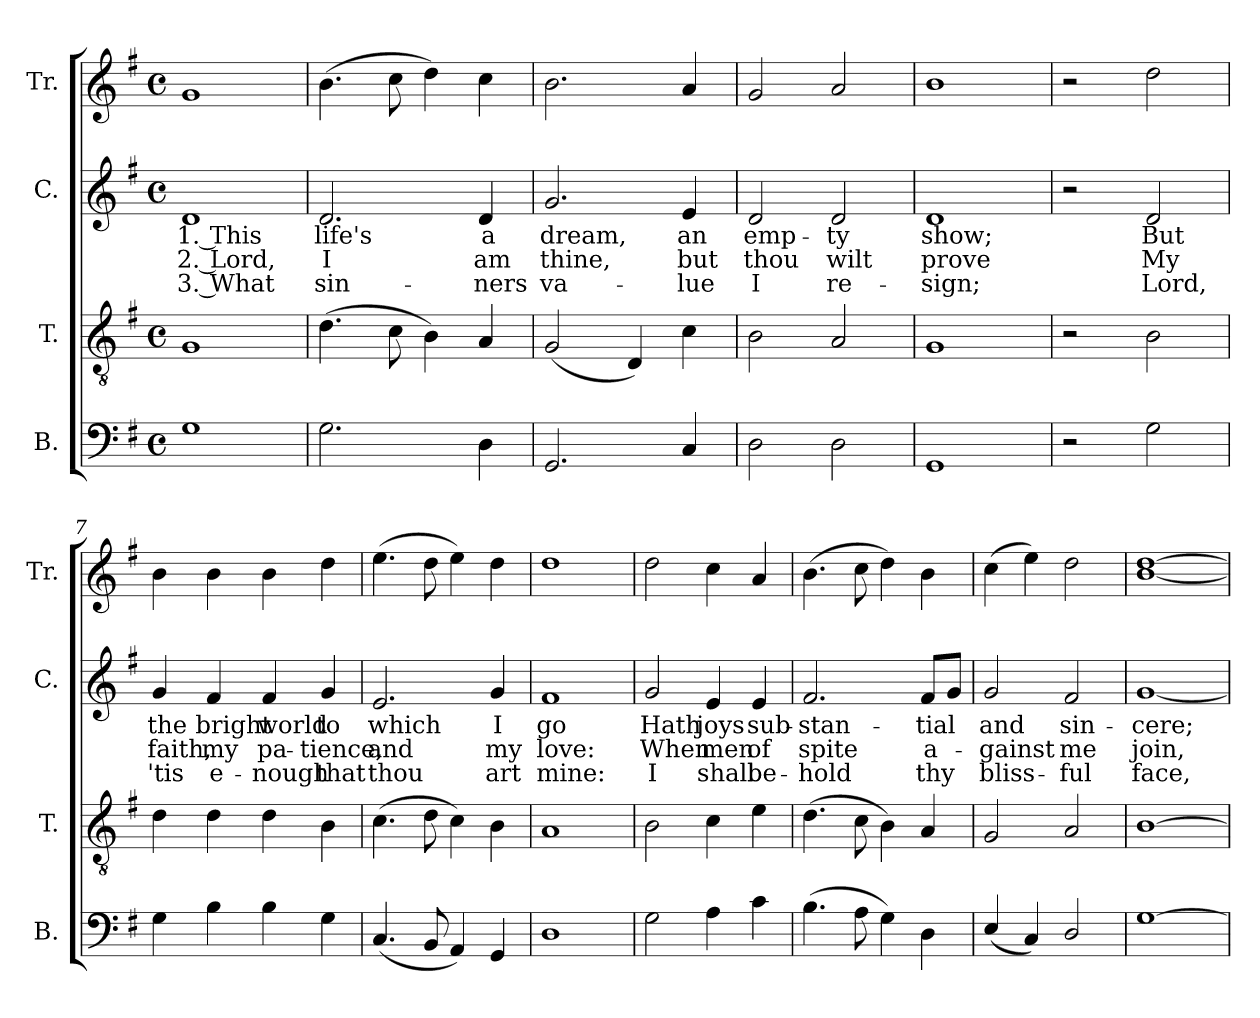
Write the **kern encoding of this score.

**kern	**kern	**kern	**text	**text	**text	**kern
*part4	*part3	*part2	*part2	*part2	*part2	*part1
*staff4	*staff3	*staff2	*staff2	*staff2	*staff2	*staff1
*I"B.	*I"T.	*I"C.	*	*	*	*I"Tr.
*I'B.	*I'T.	*I'C.	*	*	*	*I'Tr.
*clefF4	*clefGv2	*clefG2	*	*	*	*clefG2
*k[f#]	*k[f#]	*k[f#]	*	*	*	*k[f#]
*M4/4	*M4/4	*M4/4	*	*	*	*M4/4
*met(c)	*met(c)	*met(c)	*	*	*	*met(c)
*MM120	*MM120	*MM120	*	*	*	*MM120
=1	=1	=1	=1	=1	=1	=1
1G	1G	1d	1. This	2. Lord,	3. What	1g
=2	=2	=2	=2	=2	=2	=2
2.G\	(4.d\	2.d/	life's	I	sin-	(4.b\
.	8c\	.	.	.	.	8cc\
.	4B\)	.	.	.	.	4dd\)
4D\	4A/	4d/	a	am	-ners	4cc\
=3	=3	=3	=3	=3	=3	=3
2.GG/	(2G/	2.g/	dream,	thine,	va-	2.b\
.	4D/)	.	.	.	.	.
4C/	4c\	4e/	an	but	-lue	4a/
=4	=4	=4	=4	=4	=4	=4
2D\	2B\	2d/	emp-	thou	I	2g/
2D\	2A/	2d/	-ty	wilt	re-	2a/
=5	=5	=5	=5	=5	=5	=5
1GG	1G	1d	show;	prove	-sign;	1b
=6	=6	=6	=6	=6	=6	=6
2r	2r	2r	.	.	.	2r
2G\	2B\	2d/	But	My	Lord,	2dd\
=7	=7	=7	=7	=7	=7	=7
4G\	4d\	4g/	the	faith,	'tis	4b\
4B\	4d\	4f#/	bright	my	e-	4b\
4B\	4d\	4f#/	world	pa-	-nough	4b\
4G\	4B\	4g/	to	-tience,	that	4dd\
=8	=8	=8	=8	=8	=8	=8
(4.C/	(4.c\	2.e/	which	and	thou	(4.ee\
8BB/	8d\	.	.	.	.	8dd\
4AA/)	4c\)	.	.	.	.	4ee\)
4GG/	4B\	4g/	I	my	art	4dd\
=9	=9	=9	=9	=9	=9	=9
1D	1A	1f#	go	love:	mine:	1dd
=10	=10	=10	=10	=10	=10	=10
2G\	2B\	2g/	Hath	When	I	2dd\
4A\	4c\	4e/	joys	men	shall	4cc\
4c\	4e\	4e/	sub-	of	be-	4a/
!!LO:LB:g=z
=11	=11	=11	=11	=11	=11	=11
(4.B\	(4.d\	2.f#/	-stan-	spite	-hold	(4.b\
8A\	8c\	.	.	.	.	8cc\
4G\)	4B\)	.	.	.	.	4dd\)
4D\	4A/	8f#/L	-tial	a-	thy	4b\
.	.	8g/J	.	.	.	.
=12	=12	=12	=12	=12	=12	=12
(4E/	2G/	2g/	and	-gainst	bliss-	(4cc\
4C/)	.	.	.	.	.	4ee\)
2D/	2A/	2f#/	sin-	me	-ful	2dd\
=13	=13	=13	=13	=13	=13	=13
[1G	[1B	[1g	-cere;	join,	face,	[1b [1dd
=	=	=	=	=	=	=
*-	*-	*-	*-	*-	*-	*-
